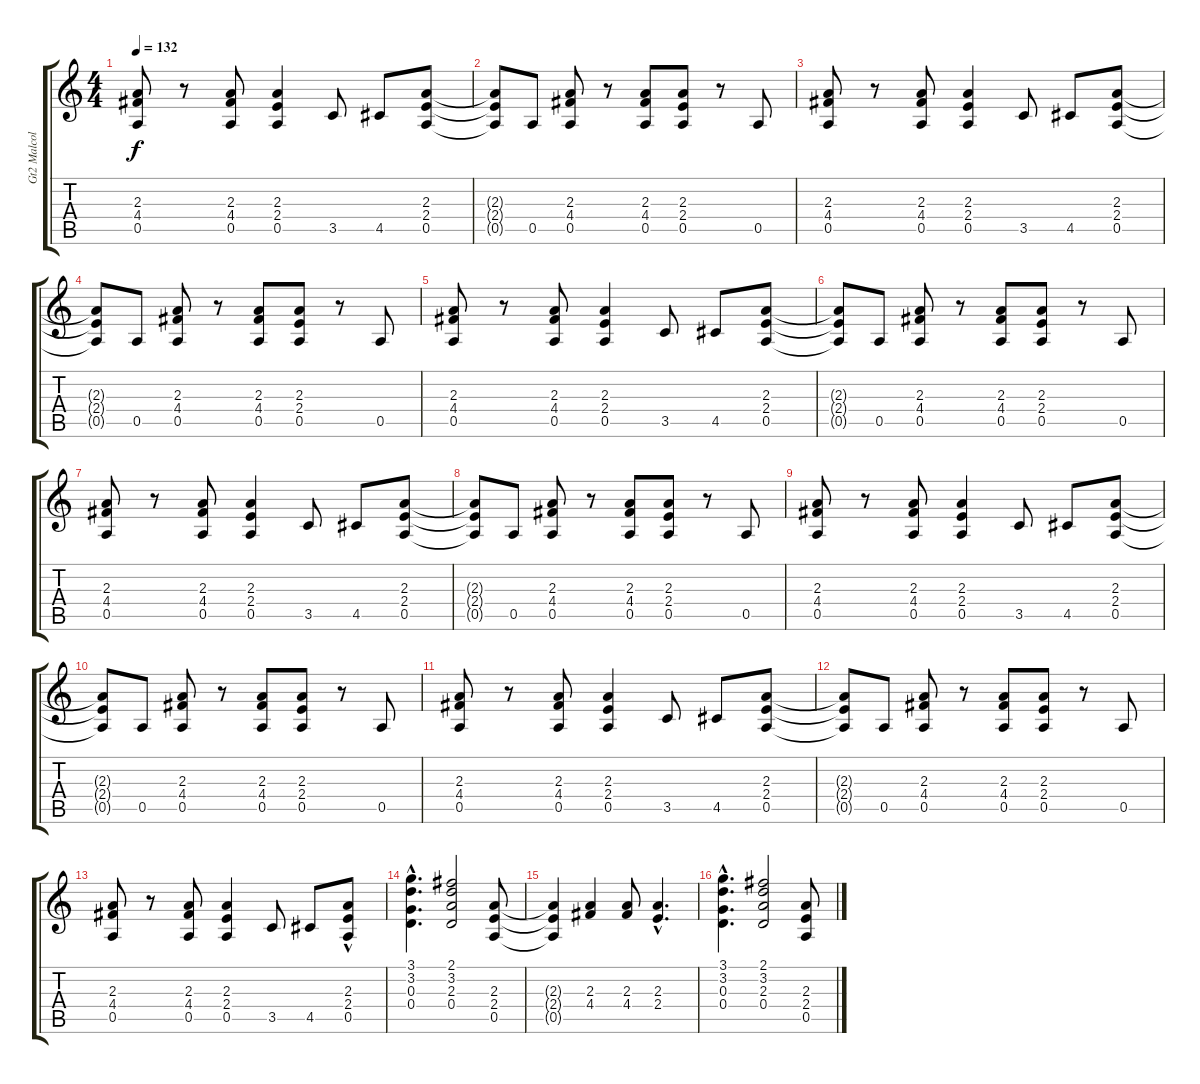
\track ("Gt2 Malcolm" "Gt2 Malcol") {instrument overdrivenguitar}
\staff {score tabs}
\tuning (E4 B3 G3 D3 A2 E2) {hide}
\ts (4 4)
\tempo 132
\clef g2
\ks c
(2.3 4.4 0.5).8{dy f} r.8 (2.3 4.4 0.5).8 (2.3 2.4 0.5).4 3.5.8 4.5.8 (2.3 2.4 0.5).8 |
(2.3{t} 2.4{t} 0.5{t}).8 0.5.8 (2.3 4.4 0.5).8 r.8 (2.3 4.4 0.5).8 (2.3 2.4 0.5).8 r.8 0.5.8 |
(2.3 4.4 0.5).8 r.8 (2.3 4.4 0.5).8 (2.3 2.4 0.5).4 3.5.8 4.5.8 (2.3 2.4 0.5).8 |
(2.3{t} 2.4{t} 0.5{t}).8 0.5.8 (2.3 4.4 0.5).8 r.8 (2.3 4.4 0.5).8 (2.3 2.4 0.5).8 r.8 0.5.8 |
(2.3 4.4 0.5).8 r.8 (2.3 4.4 0.5).8 (2.3 2.4 0.5).4 3.5.8 4.5.8 (2.3 2.4 0.5).8 |
(2.3{t} 2.4{t} 0.5{t}).8 0.5.8 (2.3 4.4 0.5).8 r.8 (2.3 4.4 0.5).8 (2.3 2.4 0.5).8 r.8 0.5.8 |
(2.3 4.4 0.5).8 r.8 (2.3 4.4 0.5).8 (2.3 2.4 0.5).4 3.5.8 4.5.8 (2.3 2.4 0.5).8 |
(2.3{t} 2.4{t} 0.5{t}).8 0.5.8 (2.3 4.4 0.5).8 r.8 (2.3 4.4 0.5).8 (2.3 2.4 0.5).8 r.8 0.5.8 |
(2.3 4.4 0.5).8 r.8 (2.3 4.4 0.5).8 (2.3 2.4 0.5).4 3.5.8 4.5.8 (2.3 2.4 0.5).8 |
(2.3{t} 2.4{t} 0.5{t}).8 0.5.8 (2.3 4.4 0.5).8 r.8 (2.3 4.4 0.5).8 (2.3 2.4 0.5).8 r.8 0.5.8 |
(2.3 4.4 0.5).8 r.8 (2.3 4.4 0.5).8 (2.3 2.4 0.5).4 3.5.8 4.5.8 (2.3 2.4 0.5).8 |
(2.3{t} 2.4{t} 0.5{t}).8 0.5.8 (2.3 4.4 0.5).8 r.8 (2.3 4.4 0.5).8 (2.3 2.4 0.5).8 r.8 0.5.8 |
(2.3 4.4 0.5).8 r.8 (2.3 4.4 0.5).8 (2.3 2.4 0.5).4 3.5.8 4.5.8 (2.3{hac} 2.4{hac} 0.5).8 |
(3.1{hac} 3.2{hac} 0.3{hac} 0.4{hac}).4{d} (2.1 3.2 2.3 0.4).2 (2.3 2.4 0.5).8 |
(2.3{t} 2.4{t} 0.5{t}).4 (2.3 4.4).4 (2.3 4.4).8 (2.3{hac} 2.4{hac}).4{d} |
(3.1{hac} 3.2{hac} 0.3{hac} 0.4{hac}).4{d} (2.1 3.2 2.3 0.4).2 (2.3 2.4 0.5).8
